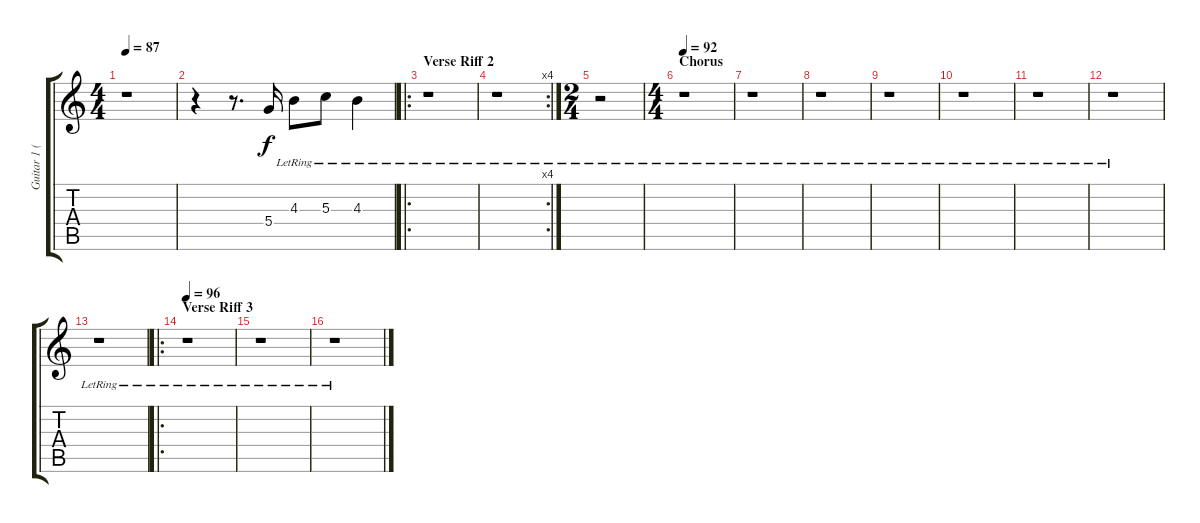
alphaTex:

\track ("Guitar 1 (clean)" "Guitar 1 (") {instrument acousticguitarsteel}
\staff {score tabs}
\tuning (E4 B3 G3 D3 A2 E2) {hide}
\ts (4 4)
\tempo 87
\clef g2
\ks c
r.1{dy mp} |
r.4 r.8{d} 5.4.16{dy f} 4.3{lr}.8 5.3{lr}.8 4.3{lr}.4 |
\ro
\section ("" "Verse Riff 2")
r.1 |
\rc 4
r.1 |
\ts (2 4)
r.2 |
\ts (4 4)
\section ("" "Chorus")
\tempo 92
r.1 |
r.1 |
r.1 |
r.1 |
r.1 |
r.1 |
r.1 |
r.1 |
\ro
\section ("" "Verse Riff 3")
\tempo 96
r.1 |
r.1 |
r.1
